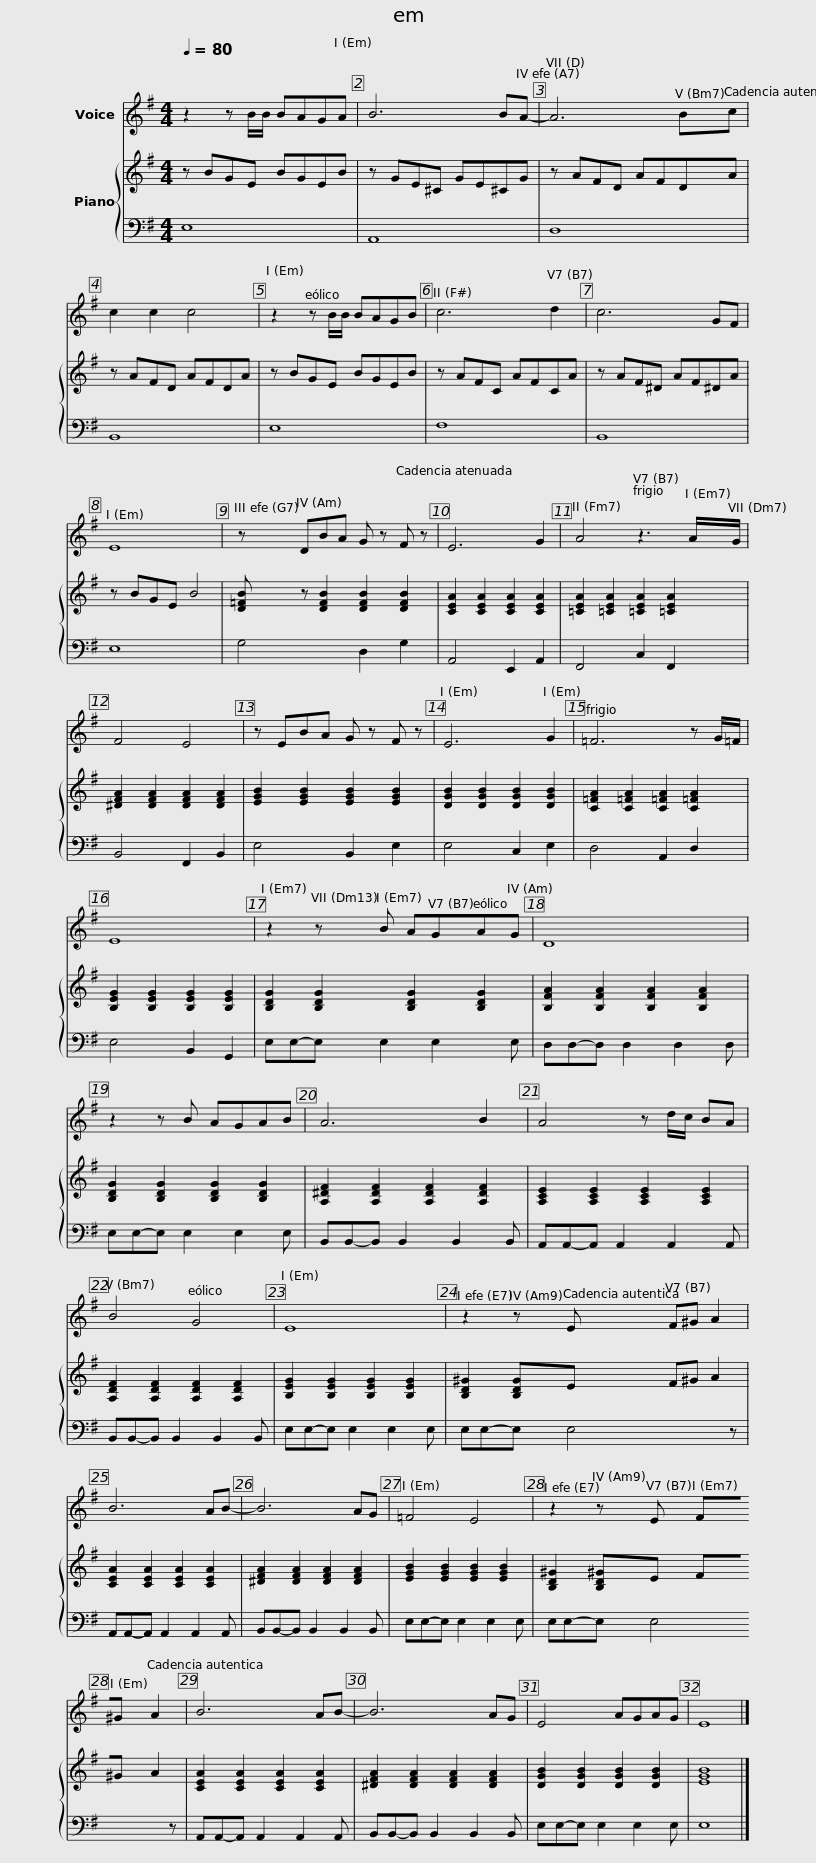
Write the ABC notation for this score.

X:1
%%score 1 { 2 | 3 }
L:1/8
Q:1/4=80
M:4/4
I:linebreak $
K:G
V:1 treble
V:2 treble
V:3 bass
V:1
 z2 z B/B/ BAGA | B6 BA- | A6 Bc | c2 c2 c4 | z2 z B/B/ BAGB |$ %5
 c6 d2 | c6 GF | E8 | z DBA G z F z | E6 G2 |$ %10
 A4 z3 A/G/ | F4 E4 | z EBA G z F z | E6 G2 | =F6 z G/=F/ | %15
 E8 |$ z2 z B AGAG | D8 | z2 z B AGAB | A6 B2 | %20
 A4 z d/c/ BA |$ B4 G4 | E8 | z2 z E F^G A2 | B6 AB- | %25
 B6 AG |$ =F4 E4 | z2 z E F^G A2 | B6 AB- | B6 AG | %30
 E4 AGAG | E8 |] %32
V:2
 z BGE BGEB | z GE^C GE^CG | z AFD AFDA | z AFD AFDA | z BGE BGEB |$ %5
 z AFC AFCA | z AF^D AF^DA | z BGE B4 | [D=FB] z [DFB]2 [DFB]2 [DFB]2 | [CEA]2 [CEA]2 [CEA]2 [CEA]2 |$ %10
 [=CEA]2 [=CEA]2 [=CEA]2 [=CEA]2 | [^DFA]2 [DFA]2 [DFA]2 [DFA]2 | [EGB]2 [EGB]2 [EGB]2 [EGB]2 | [DGB]2 [DGB]2 [DGB]2 [DGB]2 | [C=FA]2 [C=FA]2 [C=FA]2 [C=FA]2 | %15
 [B,EG]2 [B,EG]2 [B,EG]2 [B,EG]2 |$ [B,DG]2 [B,DG]2 [B,DG]2 [B,DG]2 | [B,FA]2 [B,FA]2 [B,FA]2 [B,FA]2 | [B,DG]2 [B,DG]2 [B,DG]2 [B,DG]2 | [A,^DF]2 [A,DF]2 [A,DF]2 [A,DF]2 | %20
 [A,CE]2 [A,CE]2 [A,CE]2 [A,CE]2 |$ [A,DF]2 [A,DF]2 [A,DF]2 [A,DF]2 | [B,EG]2 [B,EG]2 [B,EG]2 [B,EG]2 | [B,D^G]2 [B,DG]E F^G A2 | [CEA]2 [CEA]2 [CEA]2 [CEA]2 | %25
 [^DFA]2 [DFA]2 [DFA]2 [DFA]2 |$ [EGB]2 [EGB]2 [EGB]2 [EGB]2 | [B,D^G]2 [B,D^G]E F^G A2 | [CEA]2 [CEA]2 [CEA]2 [CEA]2 | [^DFA]2 [DFA]2 [DFA]2 [DFA]2 | %30
 [DGB]2 [DGB]2 [DGB]2 [DGB]2 | [EGB]8 |] %32
V:3
 E,8 | A,,8 | D,8 | B,,8 | E,8 |$ %5
 F,8 | B,,8 | E,8 | G,4 D,2 G,2 | A,,4 E,,2 A,,2 |$ %10
 F,,4 C,2 F,,2 | B,,4 F,,2 B,,2 | E,4 B,,2 E,2 | E,4 C,2 E,2 | D,4 A,,2 D,2 | %15
 E,4 B,,2 G,,2 |$ E,E,-E, E,2 E,2 E, | D,D,-D, D,2 D,2 D, | E,E,-E, E,2 E,2 E, | B,,B,,-B,, B,,2 B,,2 B,, | %20
 A,,A,,-A,, A,,2 A,,2 A,, |$ B,,B,,-B,, B,,2 B,,2 B,, | E,E,-E, E,2 E,2 E, | E,E,-E, E,4 z | A,,A,,-A,, A,,2 A,,2 A,, | %25
 B,,B,,-B,, B,,2 B,,2 B,, |$ E,E,-E, E,2 E,2 E, | E,E,-E, E,4 z | A,,A,,-A,, A,,2 A,,2 A,, | B,,B,,-B,, B,,2 B,,2 B,, | %30
 E,E,-E, E,2 E,2 E, | E,8 |] %32
